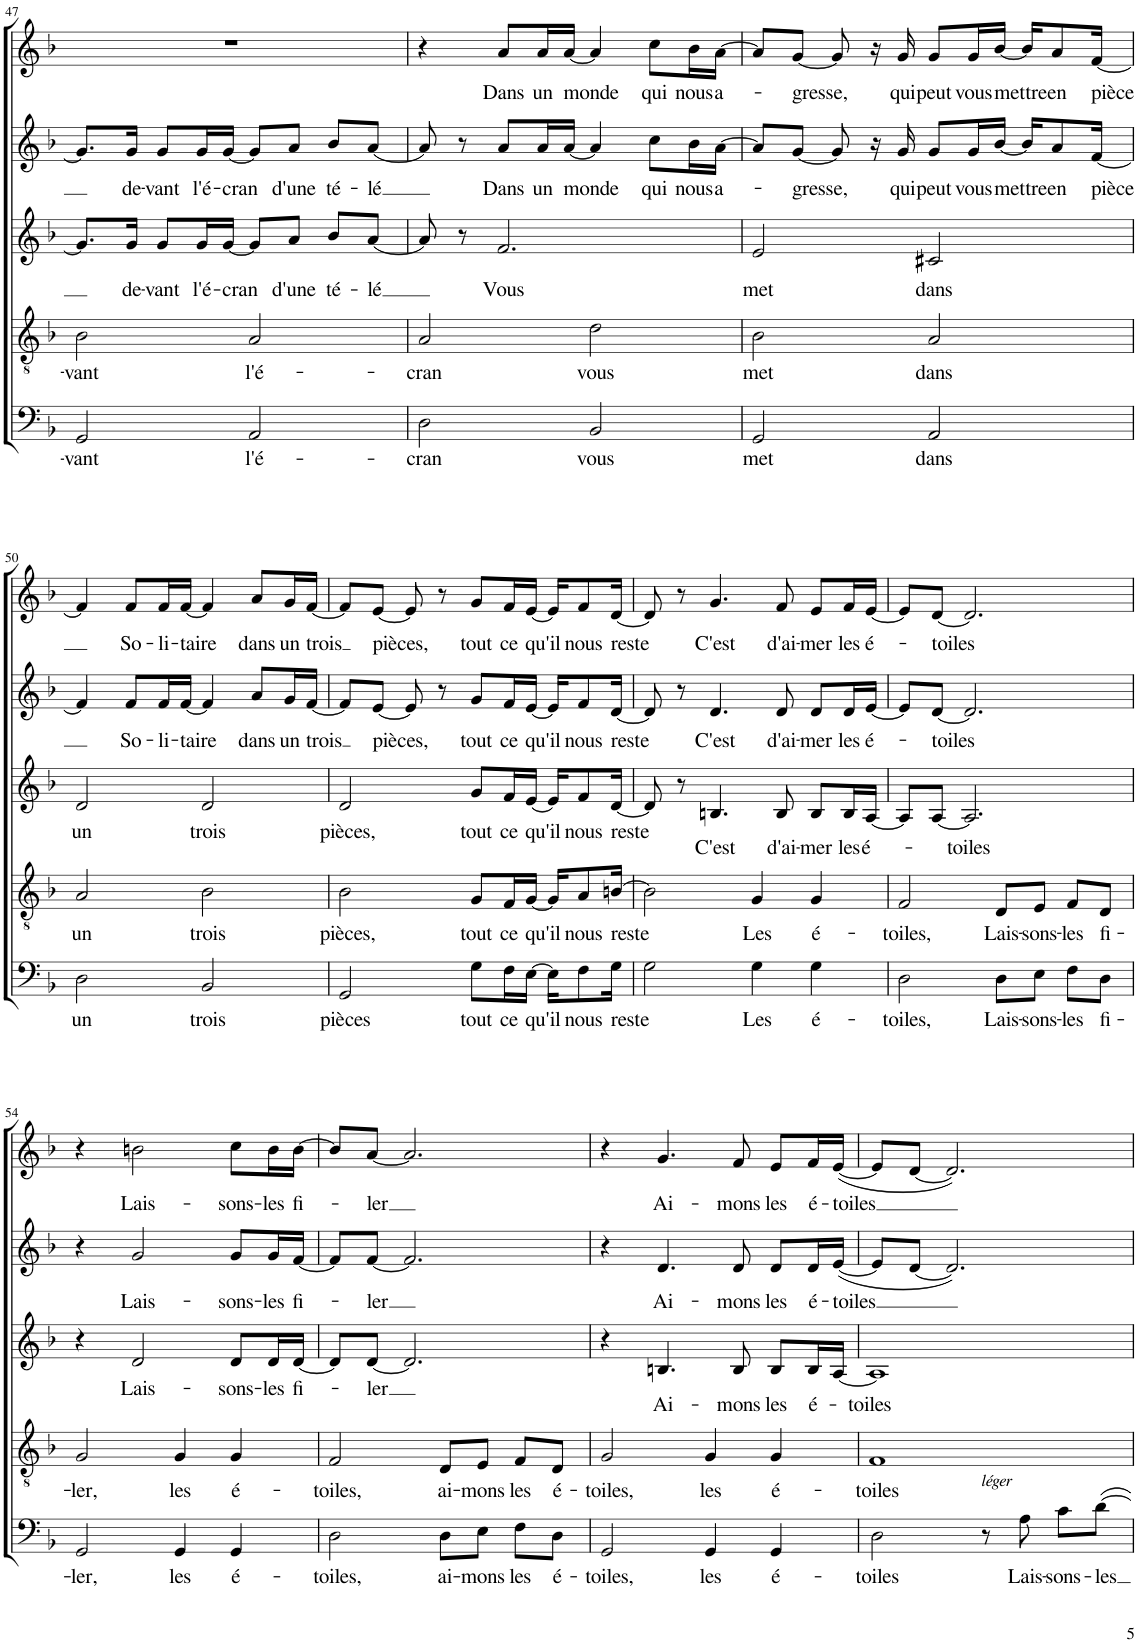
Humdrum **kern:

**kern	**text	**kern	**text	**kern	**text	**kern	**text	**kern	**text
*part5	*part5	*part4	*part4	*part3	*part3	*part2	*part2	*part1	*part1
*staff5	*staff5	*staff4	*staff4	*staff3	*staff3	*staff2	*staff2	*staff1	*staff1
*I"Basse	*	*I"Ténor	*	*I"Alto	*	*I"Soprano II	*	*I"Soprano I	*
!!LO:PB:g=z
*clefF4	*	*clefGv2	*	*clefG2	*	*clefG2	*	*clefG2	*
*k[b-]	*	*k[b-]	*	*k[b-]	*	*k[b-]	*	*k[b-]	*
*M4/4	*	*M4/4	*	*M4/4	*	*M4/4	*	*M4/4	*
*met(c)	*	*met(c)	*	*met(c)	*	*met(c)	*	*met(c)	*
=47	=47	=47	=47	=47	=47	=47	=47	=47	=47
!	!LO:LY:b	!	!LO:LY:b	!	!	!	!	!	!
2GG/	-vant	2B-\	-vant	8.g/L]	.	8.g/L]	.	1r	.
!	!	!	!	!	!LO:LY:b	!	!LO:LY:b	!	!
.	.	.	.	16g/Jk	de-	16g/Jk	de-	.	.
!	!	!	!	!	!LO:LY:b	!	!LO:LY:b	!	!
.	.	.	.	8g/L	-vant	8g/L	-vant	.	.
!	!	!	!	!	!LO:LY:b	!	!LO:LY:b	!	!
.	.	.	.	16g/L	l'é-	16g/L	l'é-	.	.
!	!	!	!	!	!LO:LY:b	!	!LO:LY:b	!	!
.	.	.	.	[16g/JJ	-cran	[16g/JJ	-cran	.	.
!	!LO:LY:b	!	!LO:LY:b	!	!	!	!	!	!
2AA/	l'é-	2A/	l'é-	8g/L]	.	8g/L]	.	.	.
!	!	!	!	!	!LO:LY:b	!	!LO:LY:b	!	!
.	.	.	.	8a/J	d'une	8a/J	d'une	.	.
!	!	!	!	!	!LO:LY:b	!	!LO:LY:b	!	!
.	.	.	.	8b-/L	té-	8b-/L	té-	.	.
!	!	!	!	!	!LO:LY:b	!	!LO:LY:b	!	!
.	.	.	.	[8a/J	-lé	[8a/J	-lé	.	.
=48	=48	=48	=48	=48	=48	=48	=48	=48	=48
!	!LO:LY:b	!	!LO:LY:b	!	!	!	!	!	!
2D\	-cran	2A/	-cran	8a/]	.	8a/]	.	4r	.
.	.	.	.	8r	.	8r	.	.	.
!	!	!	!	!	!LO:LY:b	!	!LO:LY:b	!	!LO:LY:b
.	.	.	.	2.f/	Vous	8a/L	Dans	8a/L	Dans
!	!	!	!	!	!	!	!LO:LY:b	!	!LO:LY:b
.	.	.	.	.	.	16a/L	un	16a/L	un
!	!	!	!	!	!	!	!LO:LY:b	!	!LO:LY:b
.	.	.	.	.	.	[16a/JJ	monde	[16a/JJ	monde
!	!LO:LY:b	!	!LO:LY:b	!	!	!	!	!	!
2BB-/	vous	2d\	vous	.	.	4a/]	.	4a/]	.
!	!	!	!	!	!	!	!LO:LY:b	!	!LO:LY:b
.	.	.	.	.	.	8cc\L	qui	8cc\L	qui
!	!	!	!	!	!	!	!LO:LY:b	!	!LO:LY:b
.	.	.	.	.	.	16b-\L	nous	16b-\L	nous
!	!	!	!	!	!	!	!LO:LY:b	!	!LO:LY:b
.	.	.	.	.	.	[16a\JJ	a-	[16a\JJ	a-
=49	=49	=49	=49	=49	=49	=49	=49	=49	=49
!	!LO:LY:b	!	!LO:LY:b	!	!LO:LY:b	!	!	!	!
2GG/	met	2B-\	met	2e/	met	8a/L]	.	8a/L]	.
!	!	!	!	!	!	!	!LO:LY:b	!	!LO:LY:b
.	.	.	.	.	.	[8g/J	-gresse,	[8g/J	-gresse,
.	.	.	.	.	.	8g/]	.	8g/]	.
.	.	.	.	.	.	16r	.	16r	.
!	!	!	!	!	!	!	!LO:LY:b	!	!LO:LY:b
.	.	.	.	.	.	16g/	qui	16g/	qui
!	!LO:LY:b	!	!LO:LY:b	!	!LO:LY:b	!	!LO:LY:b	!	!LO:LY:b
2AA/	dans	2A/	dans	2c#X/	dans	8g/L	peut	8g/L	peut
!	!	!	!	!	!	!	!LO:LY:b	!	!LO:LY:b
.	.	.	.	.	.	16g/L	vous	16g/L	vous
!	!	!	!	!	!	!	!LO:LY:b	!	!LO:LY:b
.	.	.	.	.	.	[16b-/JJ	mettre	[16b-/JJ	mettre
.	.	.	.	.	.	16b-/KL]	.	16b-/KL]	.
!	!	!	!	!	!	!	!LO:LY:b	!	!LO:LY:b
.	.	.	.	.	.	8a/	en	8a/	en
!	!	!	!	!	!	!	!LO:LY:b	!	!LO:LY:b
.	.	.	.	.	.	[16f/Jk	pièce	[16f/Jk	pièce
!!LO:LB:g=z
=50	=50	=50	=50	=50	=50	=50	=50	=50	=50
!	!LO:LY:b	!	!LO:LY:b	!	!LO:LY:b	!	!	!	!
2D\	un	2A/	un	2d/	un	4f/]	.	4f/]	.
!	!	!	!	!	!	!	!LO:LY:b	!	!LO:LY:b
.	.	.	.	.	.	8f/L	So-	8f/L	So-
!	!	!	!	!	!	!	!LO:LY:b	!	!LO:LY:b
.	.	.	.	.	.	16f/L	-li-	16f/L	-li-
!	!	!	!	!	!	!	!LO:LY:b	!	!LO:LY:b
.	.	.	.	.	.	[16f/JJ	-taire	[16f/JJ	-taire
!	!LO:LY:b	!	!LO:LY:b	!	!LO:LY:b	!	!	!	!
2BB-/	trois	2B-\	trois	2d/	trois	4f/]	.	4f/]	.
!	!	!	!	!	!	!	!LO:LY:b	!	!LO:LY:b
.	.	.	.	.	.	8a/L	dans	8a/L	dans
!	!	!	!	!	!	!	!LO:LY:b	!	!LO:LY:b
.	.	.	.	.	.	16g/L	un	16g/L	un
!	!	!	!	!	!	!	!LO:LY:b	!	!LO:LY:b
.	.	.	.	.	.	[16f/JJ	trois	[16f/JJ	trois
=51	=51	=51	=51	=51	=51	=51	=51	=51	=51
!	!LO:LY:b	!	!LO:LY:b	!	!LO:LY:b	!	!	!	!
2GG/	pièces	2B-\	pièces,	2d/	pièces,	8f/L]	.	8f/L]	.
!	!	!	!	!	!	!	!LO:LY:b	!	!LO:LY:b
.	.	.	.	.	.	[8e/J	pièces,	[8e/J	pièces,
.	.	.	.	.	.	8e/]	.	8e/]	.
.	.	.	.	.	.	8r	.	8r	.
!	!LO:LY:b	!	!LO:LY:b	!	!LO:LY:b	!	!LO:LY:b	!	!LO:LY:b
8G\L	tout	8G/L	tout	8g/L	tout	8g/L	tout	8g/L	tout
!	!LO:LY:b	!	!LO:LY:b	!	!LO:LY:b	!	!LO:LY:b	!	!LO:LY:b
16F\L	ce	16F/L	ce	16f/L	ce	16f/L	ce	16f/L	ce
!	!LO:LY:b	!	!LO:LY:b	!	!LO:LY:b	!	!LO:LY:b	!	!LO:LY:b
[16E\JJ	qu'il	[16G/JJ	qu'il	[16e/JJ	qu'il	[16e/JJ	qu'il	[16e/JJ	qu'il
16E\KL]	.	16G/KL]	.	16e/KL]	.	16e/KL]	.	16e/KL]	.
!	!LO:LY:b	!	!LO:LY:b	!	!LO:LY:b	!	!LO:LY:b	!	!LO:LY:b
8F\	nous	8A/	nous	8f/	nous	8f/	nous	8f/	nous
!	!LO:LY:b	!	!LO:LY:b	!	!LO:LY:b	!	!LO:LY:b	!	!LO:LY:b
16G\Jk	reste	[16Bn/Jk	reste	[16d/Jk	reste	[16d/Jk	reste	[16d/Jk	reste
=52	=52	=52	=52	=52	=52	=52	=52	=52	=52
2G\	.	2B\]	.	8d/]	.	8d/]	.	8d/]	.
.	.	.	.	8r	.	8r	.	8r	.
!	!	!	!	!	!LO:LY:b	!	!LO:LY:b	!	!LO:LY:b
.	.	.	.	4.Bn/	C'est	4.d/	C'est	4.g/	C'est
!	!LO:LY:b	!	!LO:LY:b	!	!	!	!	!	!
4G\	Les	4G/	Les	.	.	.	.	.	.
!	!	!	!	!	!LO:LY:b	!	!LO:LY:b	!	!LO:LY:b
.	.	.	.	8B/	d'ai-	8d/	d'ai-	8f/	d'ai-
!	!LO:LY:b	!	!LO:LY:b	!	!LO:LY:b	!	!LO:LY:b	!	!LO:LY:b
4G\	é-	4G/	é-	8B/L	-mer	8d/L	-mer	8e/L	-mer
!	!	!	!	!	!LO:LY:b	!	!LO:LY:b	!	!LO:LY:b
.	.	.	.	16B/L	les	16d/L	les	16f/L	les
!	!	!	!	!	!LO:LY:b	!	!LO:LY:b	!	!LO:LY:b
.	.	.	.	[16A/JJ	é-	[16e/JJ	é-	[16e/JJ	é-
=53	=53	=53	=53	=53	=53	=53	=53	=53	=53
!	!LO:LY:b	!	!LO:LY:b	!	!	!	!	!	!
2D\	-toiles,	2F/	-toiles,	8A/L]	.	8e/L]	.	8e/L]	.
!	!	!	!	!	!LO:LY:b	!	!LO:LY:b	!	!LO:LY:b
.	.	.	.	[8A/J	-toiles	[8d/J	-toiles	[8d/J	-toiles
.	.	.	.	2.A/]	.	2.d/]	.	2.d/]	.
!	!LO:LY:b	!	!LO:LY:b	!	!	!	!	!	!
8D\L	Lais-	8D/L	Lais-	.	.	.	.	.	.
!	!LO:LY:b	!	!LO:LY:b	!	!	!	!	!	!
8E\J	-sons-	8E/J	-sons-	.	.	.	.	.	.
!	!LO:LY:b	!	!LO:LY:b	!	!	!	!	!	!
8F\L	-les	8F/L	-les	.	.	.	.	.	.
!	!LO:LY:b	!	!LO:LY:b	!	!	!	!	!	!
8D\J	fi-	8D/J	fi-	.	.	.	.	.	.
!!LO:LB:g=z
=54	=54	=54	=54	=54	=54	=54	=54	=54	=54
!	!LO:LY:b	!	!LO:LY:b	!	!	!	!	!	!
2GG/	-ler,	2G/	-ler,	4r	.	4r	.	4r	.
!	!	!	!	!	!LO:LY:b	!	!LO:LY:b	!	!LO:LY:b
.	.	.	.	2d/	Lais-	2g/	Lais-	2bn\	Lais-
!	!LO:LY:b	!	!LO:LY:b	!	!	!	!	!	!
4GG/	les	4G/	les	.	.	.	.	.	.
!	!LO:LY:b	!	!LO:LY:b	!	!LO:LY:b	!	!LO:LY:b	!	!LO:LY:b
4GG/	é-	4G/	é-	8d/L	-sons-	8g/L	-sons-	8cc\L	-sons-
!	!	!	!	!	!LO:LY:b	!	!LO:LY:b	!	!LO:LY:b
.	.	.	.	16d/L	-les	16g/L	-les	16b\L	-les
!	!	!	!	!	!LO:LY:b	!	!LO:LY:b	!	!LO:LY:b
.	.	.	.	[16d/JJ	fi-	[16f/JJ	fi-	[16b\JJ	fi-
=55	=55	=55	=55	=55	=55	=55	=55	=55	=55
!	!LO:LY:b	!	!LO:LY:b	!	!	!	!	!	!
2D\	-toiles,	2F/	-toiles,	8d/L]	.	8f/L]	.	8b/L]	.
!	!	!	!	!	!LO:LY:b	!	!LO:LY:b	!	!LO:LY:b
.	.	.	.	[8d/J	-ler	[8f/J	-ler	[8a/J	-ler
.	.	.	.	2.d/]	.	2.f/]	.	2.a/]	.
!	!LO:LY:b	!	!LO:LY:b	!	!	!	!	!	!
8D\L	ai-	8D/L	ai-	.	.	.	.	.	.
!	!LO:LY:b	!	!LO:LY:b	!	!	!	!	!	!
8E\J	-mons	8E/J	-mons	.	.	.	.	.	.
!	!LO:LY:b	!	!LO:LY:b	!	!	!	!	!	!
8F\L	les	8F/L	les	.	.	.	.	.	.
!	!LO:LY:b	!	!LO:LY:b	!	!	!	!	!	!
8D\J	é-	8D/J	é-	.	.	.	.	.	.
=56	=56	=56	=56	=56	=56	=56	=56	=56	=56
!	!LO:LY:b	!	!LO:LY:b	!	!	!	!	!	!
2GG/	-toiles,	2G/	-toiles,	4r	.	4r	.	4r	.
!	!	!	!	!	!LO:LY:b	!	!LO:LY:b	!	!LO:LY:b
.	.	.	.	4.Bn/	Ai-	4.d/	Ai-	4.g/	Ai-
!	!LO:LY:b	!	!LO:LY:b	!	!	!	!	!	!
4GG/	les	4G/	les	.	.	.	.	.	.
!	!	!	!	!	!LO:LY:b	!	!LO:LY:b	!	!LO:LY:b
.	.	.	.	8B/	-mons	8d/	-mons	8f/	-mons
!	!LO:LY:b	!	!LO:LY:b	!	!LO:LY:b	!	!LO:LY:b	!	!LO:LY:b
4GG/	é-	4G/	é-	8B/L	les	8d/L	les	8e/L	les
!	!	!	!	!	!LO:LY:b	!	!LO:LY:b	!	!LO:LY:b
.	.	.	.	16B/L	é-	16d/L	é-	16f/L	é-
!	!	!	!	!	!LO:LY:b	!	!LO:LY:b	!	!LO:LY:b
.	.	.	.	[16A/JJ	-toiles	([16e/JJ	-toiles	([16e/JJ	-toiles
=57	=57	=57	=57	=57	=57	=57	=57	=57	=57
!	!LO:LY:b	!	!LO:LY:b	!	!	!	!	!	!
2D\	-toiles	1F	-toiles	1A]	.	8e/L]	.	8e/L]	.
.	.	.	.	.	.	[8d/J	.	[8d/J	.
.	.	.	.	.	.	2.d/])	.	2.d/])	.
!LO:TX:a:i:t=léger	!	!	!	!	!	!	!	!	!
8r	.	.	.	.	.	.	.	.	.
!	!LO:LY:b	!	!	!	!	!	!	!	!
8A\	Lais-	.	.	.	.	.	.	.	.
!	!LO:LY:b	!	!	!	!	!	!	!	!
8c\L	-sons-	.	.	.	.	.	.	.	.
!	!LO:LY:b	!	!	!	!	!	!	!	!
[8d\J	-les	.	.	.	.	.	.	.	.
=	=	=	=	=	=	=	=	=	=
*-	*-	*-	*-	*-	*-	*-	*-	*-	*-
